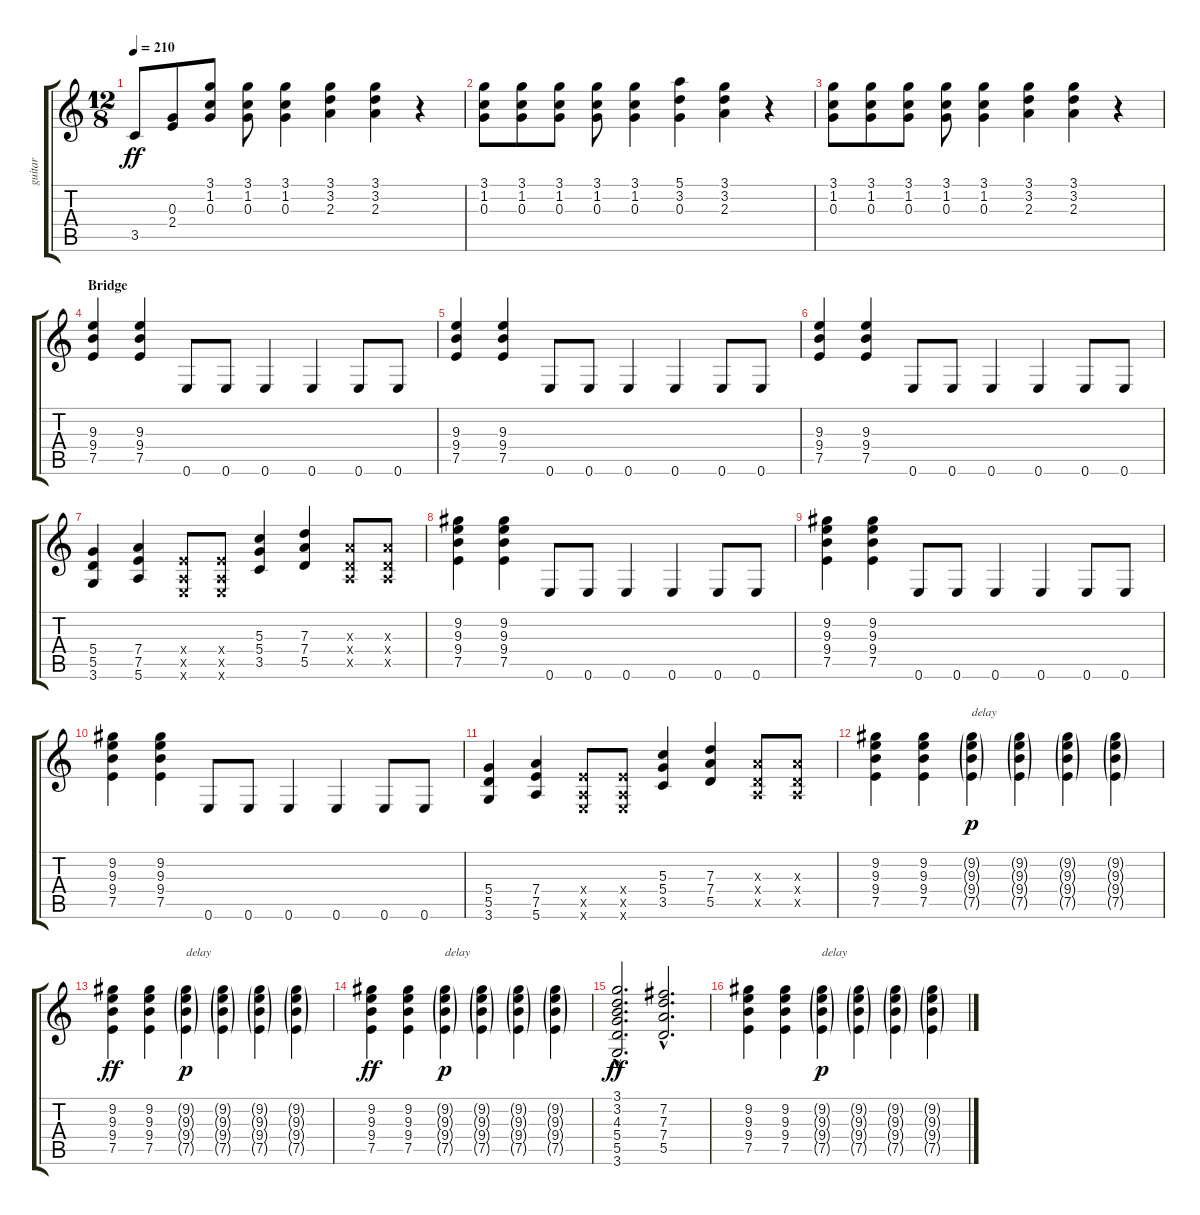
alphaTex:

\track ("guitar" "guitar") {instrument overdrivenguitar}
\staff {score tabs}
\tuning (E4 B3 G3 D3 A2 E2) {hide}
\ts (12 8)
\tempo 210
\clef g2
\ks c
3.5.8{dy ff} (0.3 2.4).8 (3.1 1.2 0.3).8 (3.1 1.2 0.3).8 (3.1 1.2 0.3).4 (3.1 3.2 2.3).4 (3.1 3.2 2.3).4 r.4 |
(3.1 1.2 0.3).8 (3.1 1.2 0.3).8 (3.1 1.2 0.3).8 (3.1 1.2 0.3).8 (3.1 1.2 0.3).4 (5.1 3.2 0.3).4 (3.1 3.2 2.3).4 r.4 |
(3.1 1.2 0.3).8 (3.1 1.2 0.3).8 (3.1 1.2 0.3).8 (3.1 1.2 0.3).8 (3.1 1.2 0.3).4 (3.1 3.2 2.3).4 (3.1 3.2 2.3).4 r.4 |
\section ("" "Bridge")
(9.3 9.4 7.5).4 (9.3 9.4 7.5).4 0.6.8 0.6.8 0.6.4 0.6.4 0.6.8 0.6.8 |
(9.3 9.4 7.5).4 (9.3 9.4 7.5).4 0.6.8 0.6.8 0.6.4 0.6.4 0.6.8 0.6.8 |
(9.3 9.4 7.5).4 (9.3 9.4 7.5).4 0.6.8 0.6.8 0.6.4 0.6.4 0.6.8 0.6.8 |
(5.4 5.5 3.6).4 (7.4 7.5 5.6).4 (2.4{x} 0.5{x} 0.6{x}).8 (2.4{x} 0.5{x} 0.6{x}).8 (5.3 5.4 3.5).4 (7.3 7.4 5.5).4 (2.3{x} 0.4{x} 0.5{x}).8 (2.3{x} 0.4{x} 0.5{x}).8 |
(9.2 9.3 9.4 7.5).4 (9.2 9.3 9.4 7.5).4 0.6.8 0.6.8 0.6.4 0.6.4 0.6.8 0.6.8 |
(9.2 9.3 9.4 7.5).4 (9.2 9.3 9.4 7.5).4 0.6.8 0.6.8 0.6.4 0.6.4 0.6.8 0.6.8 |
(9.2 9.3 9.4 7.5).4 (9.2 9.3 9.4 7.5).4 0.6.8 0.6.8 0.6.4 0.6.4 0.6.8 0.6.8 |
(5.4 5.5 3.6).4 (7.4 7.5 5.6).4 (2.4{x} 0.5{x} 0.6{x}).8 (2.4{x} 0.5{x} 0.6{x}).8 (5.3 5.4 3.5).4 (7.3 7.4 5.5).4 (2.3{x} 0.4{x} 0.5{x}).8 (2.3{x} 0.4{x} 0.5{x}).8 |
(9.2 9.3 9.4 7.5).4 (9.2 9.3 9.4 7.5).4 (9.2{g} 9.3{g} 9.4{g} 7.5{g}).4{txt "delay" dy p} (9.2{g} 9.3{g} 9.4{g} 7.5{g}).4 (9.2{g} 9.3{g} 9.4{g} 7.5{g}).4 (9.2{g} 9.3{g} 9.4{g} 7.5{g}).4 |
(9.2 9.3 9.4 7.5).4{dy ff} (9.2 9.3 9.4 7.5).4 (9.2{g} 9.3{g} 9.4{g} 7.5{g}).4{txt "delay" dy p} (9.2{g} 9.3{g} 9.4{g} 7.5{g}).4 (9.2{g} 9.3{g} 9.4{g} 7.5{g}).4 (9.2{g} 9.3{g} 9.4{g} 7.5{g}).4 |
(9.2 9.3 9.4 7.5).4{dy ff} (9.2 9.3 9.4 7.5).4 (9.2{g} 9.3{g} 9.4{g} 7.5{g}).4{txt "delay" dy p} (9.2{g} 9.3{g} 9.4{g} 7.5{g}).4 (9.2{g} 9.3{g} 9.4{g} 7.5{g}).4 (9.2{g} 9.3{g} 9.4{g} 7.5{g}).4 |
(3.1{hac} 3.2{hac} 4.3{hac} 5.4{hac} 5.5{hac} 3.6{hac}).2{d dy ff} (7.2{hac} 7.3{hac} 7.4{hac} 5.5{hac}).2{d} |
(9.2 9.3 9.4 7.5).4 (9.2 9.3 9.4 7.5).4 (9.2{g} 9.3{g} 9.4{g} 7.5{g}).4{txt "delay" dy p} (9.2{g} 9.3{g} 9.4{g} 7.5{g}).4 (9.2{g} 9.3{g} 9.4{g} 7.5{g}).4 (9.2{g} 9.3{g} 9.4{g} 7.5{g}).4
